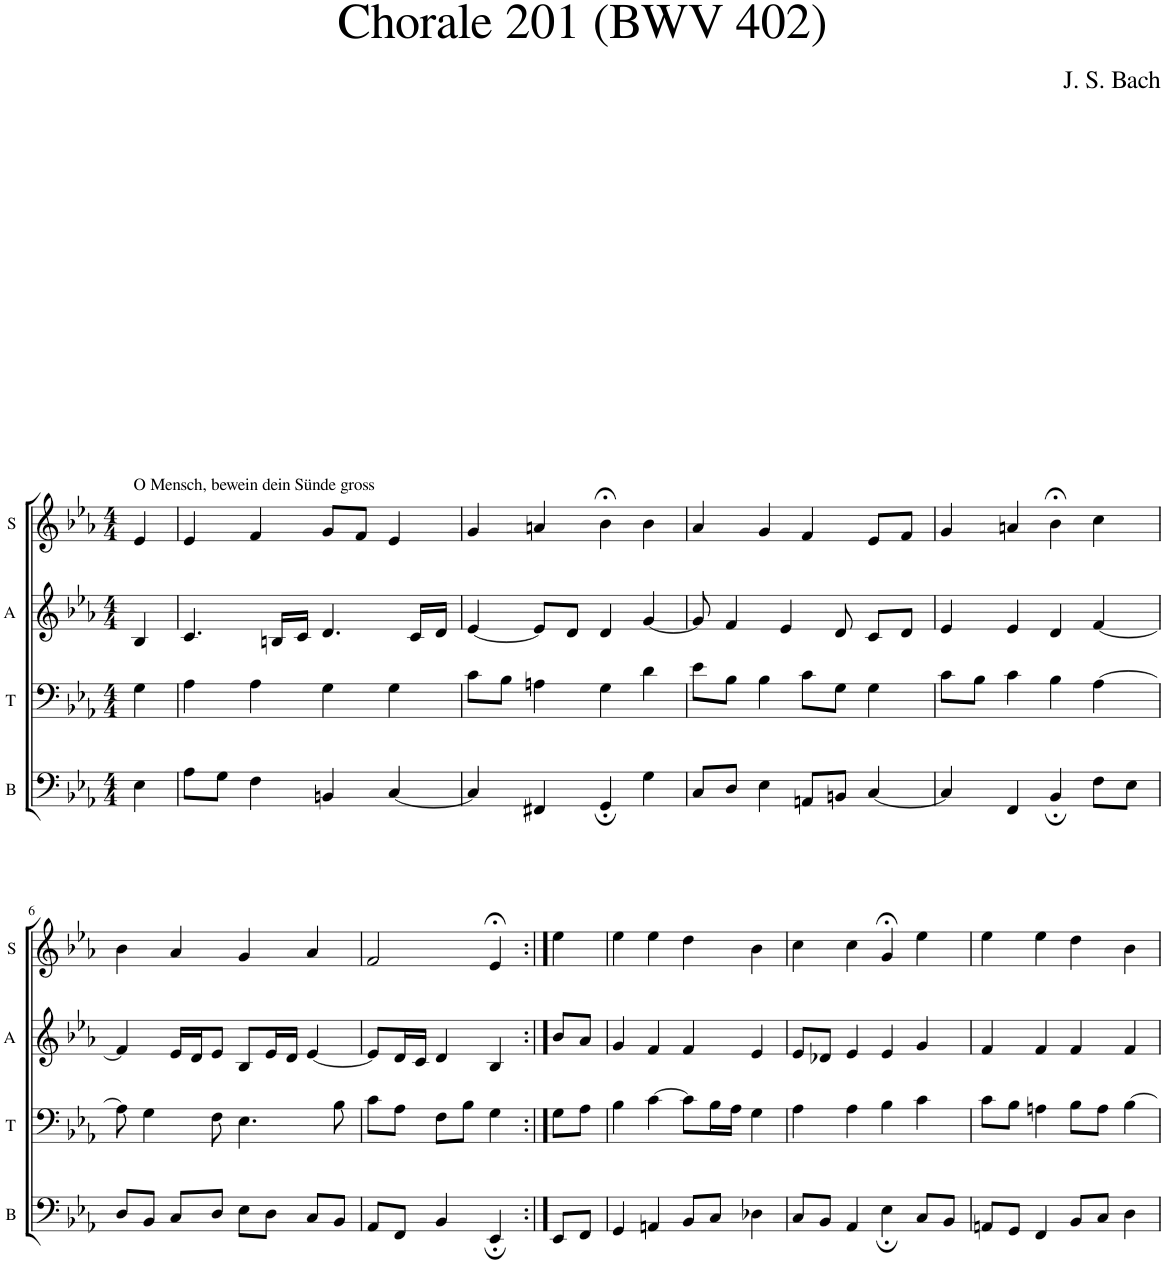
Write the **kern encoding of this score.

**kern	**kern	**kern	**kern
*part4	*part3	*part2	*part1
*staff4	*staff3	*staff2	*staff1
*I"B	*I"T	*I"A	*I"S
*I'B	*I'T	*I'A	*I'S
*clefF4	*clefF4	*clefG2	*clefG2
*k[b-e-a-]	*k[b-e-a-]	*k[b-e-a-]	*k[b-e-a-]
*M4/4	*M4/4	*M4/4	*M4/4
=1	=1	=1	=1
!	!	!	!LO:TX:a:t=O Mensch, bewein dein Sünde gross
4E-\	4G\	4B-/	4e-/
=2	=2	=2	=2
8A-\L	4A-\	4.c/	4e-/
8G\J	.	.	.
4F\	4A-\	.	4f/
.	.	16Bn/LL	.
.	.	16c/JJ	.
4BBn/	4G\	4.d/	8g/L
.	.	.	8f/J
[4C/	4G\	.	4e-/
.	.	16c/LL	.
.	.	16d/JJ	.
=3	=3	=3	=3
4C/]	8c\L	[4e-/	4g/
.	8B-\J	.	.
4FF#X/	4An\	8e-/L]	4an/
.	.	8d/J	.
4GG;/	4G\	4d/	4b-;<\
4G\	4d\	[4g/	4b-\
=4	=4	=4	=4
8C/L	8e-\L	8g/]	4a-/
8D/J	8B-\J	4f/	.
4E-\	4B-\	.	4g/
.	.	4e-/	.
8AAn/L	8c\L	.	4f/
8BBn/J	8G\J	8d/	.
[4C/	4G\	8c/L	8e-/L
.	.	8d/J	8f/J
=5	=5	=5	=5
4C/]	8c\L	4e-/	4g/
.	8B-\J	.	.
4FF/	4c\	4e-/	4an/
4BB-;/	4B-\	4d/	4b-;<\
8F\L	[4A-\	[4f/	4cc\
8E-\J	.	.	.
!!LO:LB:g=z
=6	=6	=6	=6
8D/L	8A-\]	4f/]	4b-\
8BB-/J	4G\	.	.
8C/L	.	16e-/LL	4a-/
.	.	16d/J	.
8D/J	8F\	8e-/J	.
8E-\L	4.E-\	8B-/L	4g/
8D\J	.	16e-/L	.
.	.	16d/JJ	.
8C/L	.	[4e-/	4a-/
8BB-/J	8B-\	.	.
=7	=7	=7	=7
8AA-/L	8c\L	8e-/L]	2f/
8FF/J	8A-\J	16d/L	.
.	.	16c/JJ	.
4BB-/	8F\L	4d/	.
.	8B-\J	.	.
4EE-;/	4G\	4B-/	4e-;</
=8:|!	=8:|!	=8:|!	=8:|!
8EE-/L	8G\L	8b-/L	4ee-\
8FF/J	8A-\J	8a-/J	.
=9	=9	=9	=9
4GG/	4B-\	4g/	4ee-\
4AAn/	[4c\	4f/	4ee-\
8BB-/L	8c\L]	4f/	4dd\
8C/J	16B-\L	.	.
.	16A-\JJ	.	.
4D-X\	4G\	4e-/	4b-\
=10	=10	=10	=10
8C/L	4A-\	8e-/L	4cc\
8BB-/J	.	8d-X/J	.
4AA-/	4A-\	4e-/	4cc\
4E-;\	4B-\	4e-/	4g;</
8C/L	4c\	4g/	4ee-\
8BB-/J	.	.	.
=11	=11	=11	=11
8AAn/L	8c\L	4f/	4ee-\
8GG/J	8B-\J	.	.
4FF/	4An\	4f/	4ee-\
8BB-/L	8B-\L	4f/	4dd\
8C/J	8A\J	.	.
4D\	[4B-\	4f/	4b-\
=	=	=	=
*-	*-	*-	*-
